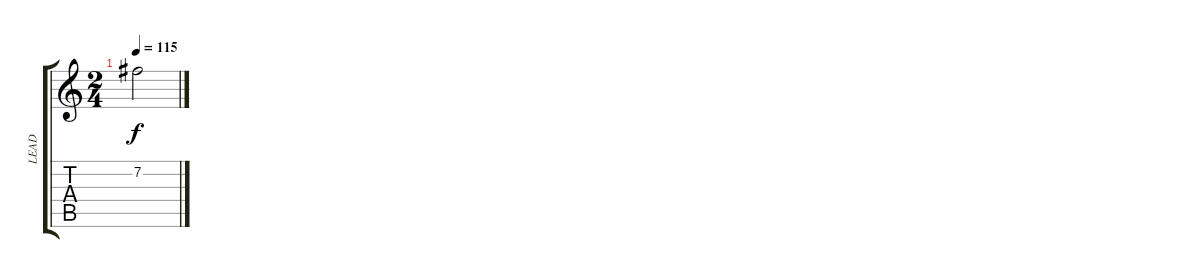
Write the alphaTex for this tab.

\track ("LEAD" "LEAD") {instrument electricguitarjazz}
\staff {score tabs}
\tuning (E4 B3 G3 D3 A2 E2) {hide}
\ts (2 4)
\tempo 115
\clef g2
\ks c
7.2{t}.2{dy f}
